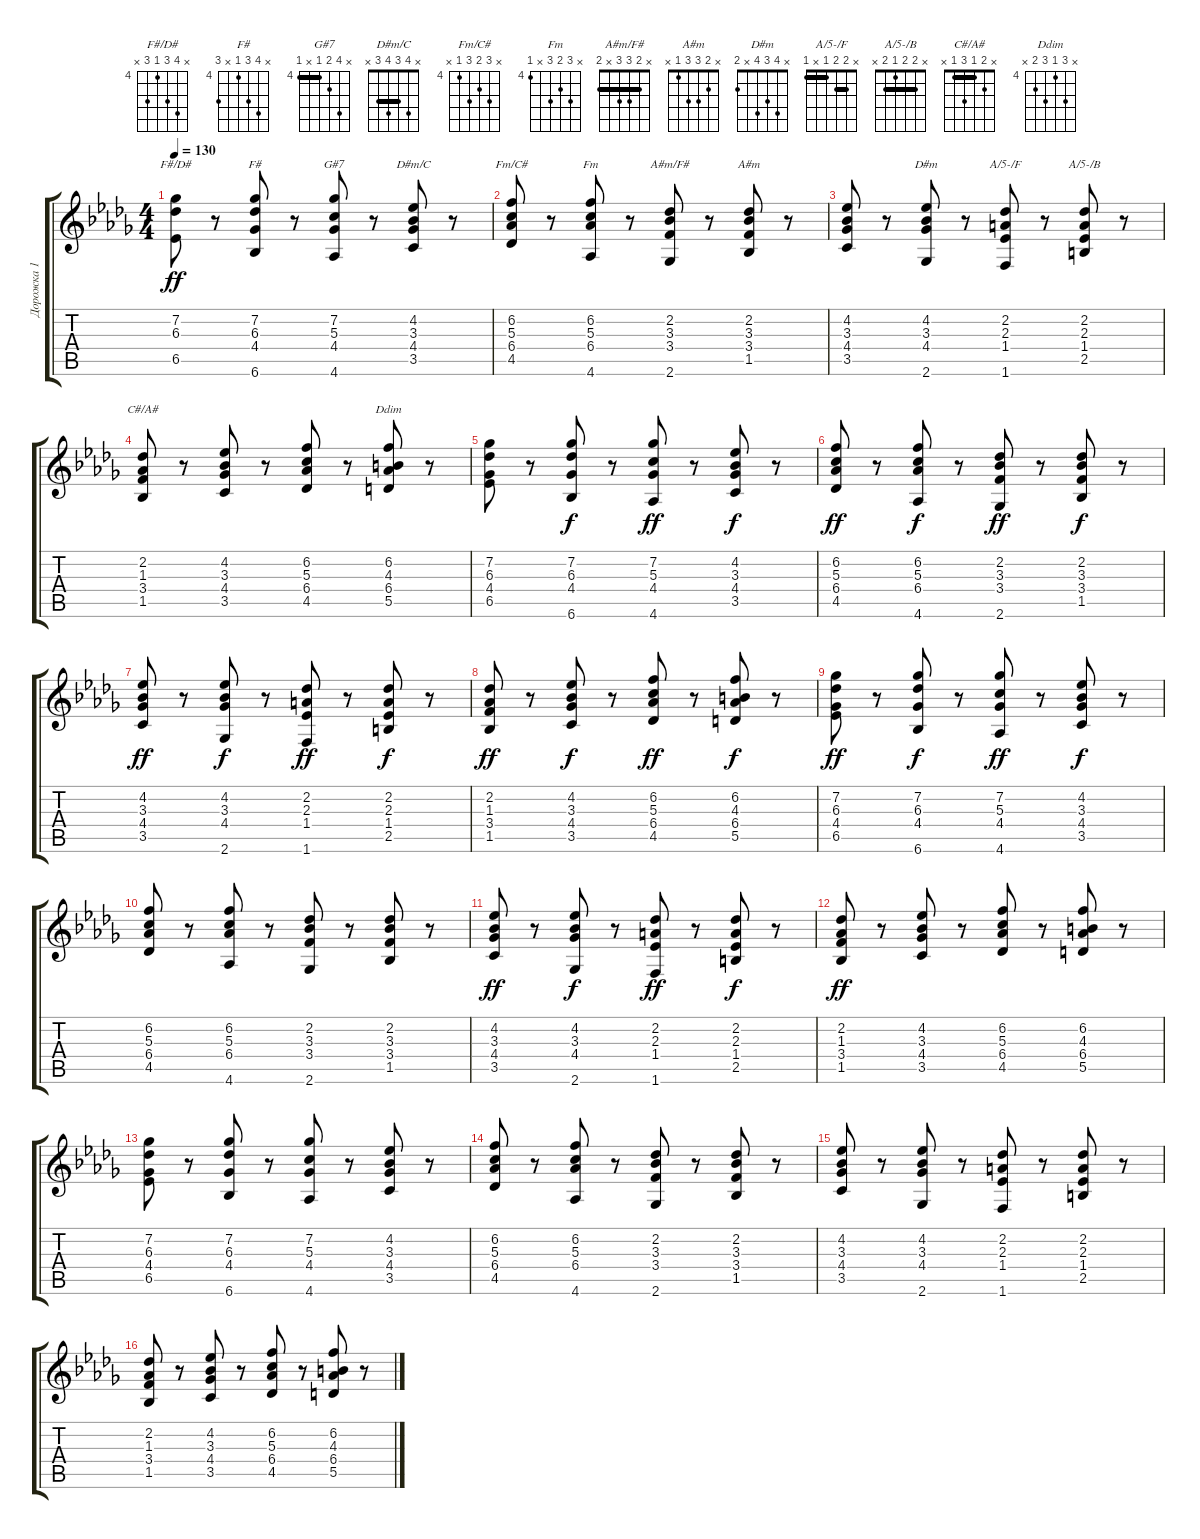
\track ("Дорожка 1" "Дорожка 1") {instrument acousticguitarsteel}
\staff {score tabs}
\tuning (E4 B3 G3 D3 A2 E2) {hide}
\chord ("F#/D#" x 7 6 4 6 x) {firstfret 4}
\chord ("F#" x 7 6 4 x 6) {firstfret 4}
\chord ("G#7" x 7 5 4 x 4) {firstfret 4 barre 4}
\chord ("D#m/C" x 4 3 4 3 x) {barre 3}
\chord ("Fm/C#" x 6 5 6 4 x) {firstfret 4}
\chord ("Fm" x 6 5 6 x 4) {firstfret 4}
\chord ("A#m/F#" x 2 3 3 x 2) {barre 2}
\chord ("A#m" x 2 3 3 1 x)
\chord ("D#m" x 4 3 4 x 2)
\chord ("A/5-/F" x 2 2 1 x 1) {barre (1 2)}
\chord ("A/5-/B" x 2 2 1 2 x) {barre 2}
\chord ("C#/A#" x 2 1 3 1 x) {barre 1}
\chord ("Ddim" x 6 4 6 5 x) {firstfret 4}
\ts (4 4)
\tempo 130
\clef g2
\ks db
(7.2 6.3 6.5).8{ch "F#/D#" dy ff instrument acousticguitarsteel} r.8 (7.2 6.3 4.4 6.6).8{ch "F#"} r.8 (7.2 5.3 4.4 4.6).8{ch "G#7"} r.8 (4.2 3.3 4.4 3.5).8{ch "D#m/C"} r.8 |
(6.2 5.3 6.4 4.5).8{ch "Fm/C#"} r.8 (6.2 5.3 6.4 4.6).8{ch "Fm"} r.8 (2.2 3.3 3.4 2.6).8{ch "A#m/F#"} r.8 (2.2 3.3 3.4 1.5).8{ch "A#m"} r.8 |
(4.2 3.3 4.4 3.5).8 r.8 (4.2 3.3 4.4 2.6).8{ch "D#m"} r.8 (2.2 2.3 1.4 1.6).8{ch "A/5-/F"} r.8 (2.2 2.3 1.4 2.5).8{ch "A/5-/B"} r.8 |
(2.2 1.3 3.4 1.5).8{ch "C#/A#"} r.8 (4.2 3.3 4.4 3.5).8 r.8 (6.2 5.3 6.4 4.5).8 r.8 (6.2 4.3 6.4 5.5).8{ch "Ddim"} r.8 |
(7.2 6.3 4.4 6.5).8 r.8 (7.2 6.3 4.4 6.6).8{dy f} r.8 (7.2 5.3 4.4 4.6).8{dy ff} r.8 (4.2 3.3 4.4 3.5).8{dy f} r.8 |
(6.2 5.3 6.4 4.5).8{dy ff} r.8 (6.2 5.3 6.4 4.6).8{dy f} r.8 (2.2 3.3 3.4 2.6).8{dy ff} r.8 (2.2 3.3 3.4 1.5).8{dy f} r.8 |
(4.2 3.3 4.4 3.5).8{dy ff} r.8 (4.2 3.3 4.4 2.6).8{dy f} r.8 (2.2 2.3 1.4 1.6).8{dy ff} r.8 (2.2 2.3 1.4 2.5).8{dy f} r.8 |
(2.2 1.3 3.4 1.5).8{dy ff} r.8 (4.2 3.3 4.4 3.5).8{dy f} r.8 (6.2 5.3 6.4 4.5).8{dy ff} r.8 (6.2 4.3 6.4 5.5).8{dy f} r.8 |
(7.2 6.3 4.4 6.5).8{dy ff} r.8 (7.2 6.3 4.4 6.6).8{dy f} r.8 (7.2 5.3 4.4 4.6).8{dy ff} r.8 (4.2 3.3 4.4 3.5).8{dy f} r.8 |
(6.2 5.3 6.4 4.5).8 r.8 (6.2 5.3 6.4 4.6).8 r.8 (2.2 3.3 3.4 2.6).8 r.8 (2.2 3.3 3.4 1.5).8 r.8 |
(4.2 3.3 4.4 3.5).8{dy ff} r.8 (4.2 3.3 4.4 2.6).8{dy f} r.8 (2.2 2.3 1.4 1.6).8{dy ff} r.8 (2.2 2.3 1.4 2.5).8{dy f} r.8 |
(2.2 1.3 3.4 1.5).8{dy ff} r.8 (4.2 3.3 4.4 3.5).8 r.8 (6.2 5.3 6.4 4.5).8 r.8 (6.2 4.3 6.4 5.5).8 r.8 |
(7.2 6.3 4.4 6.5).8 r.8 (7.2 6.3 4.4 6.6).8 r.8 (7.2 5.3 4.4 4.6).8 r.8 (4.2 3.3 4.4 3.5).8 r.8 |
(6.2 5.3 6.4 4.5).8 r.8 (6.2 5.3 6.4 4.6).8 r.8 (2.2 3.3 3.4 2.6).8 r.8 (2.2 3.3 3.4 1.5).8 r.8 |
(4.2 3.3 4.4 3.5).8 r.8 (4.2 3.3 4.4 2.6).8 r.8 (2.2 2.3 1.4 1.6).8 r.8 (2.2 2.3 1.4 2.5).8 r.8 |
(2.2 1.3 3.4 1.5).8 r.8 (4.2 3.3 4.4 3.5).8 r.8 (6.2 5.3 6.4 4.5).8 r.8 (6.2 4.3 6.4 5.5).8 r.8
